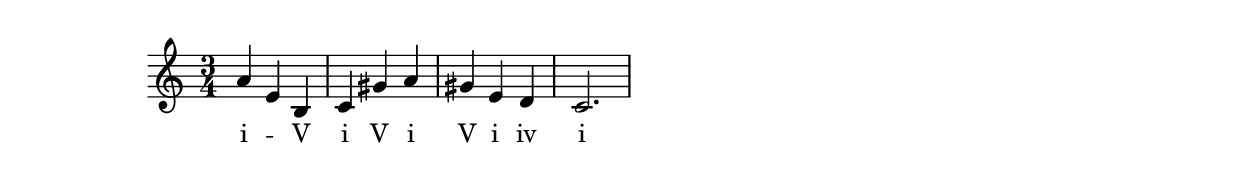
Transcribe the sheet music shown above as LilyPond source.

\version "2.12.0"

\relative c'' { \time 3/4
a e b c gis' a gis e d c2.
}
\addlyrics { i -- \skip4 V i V i V i iv i }
